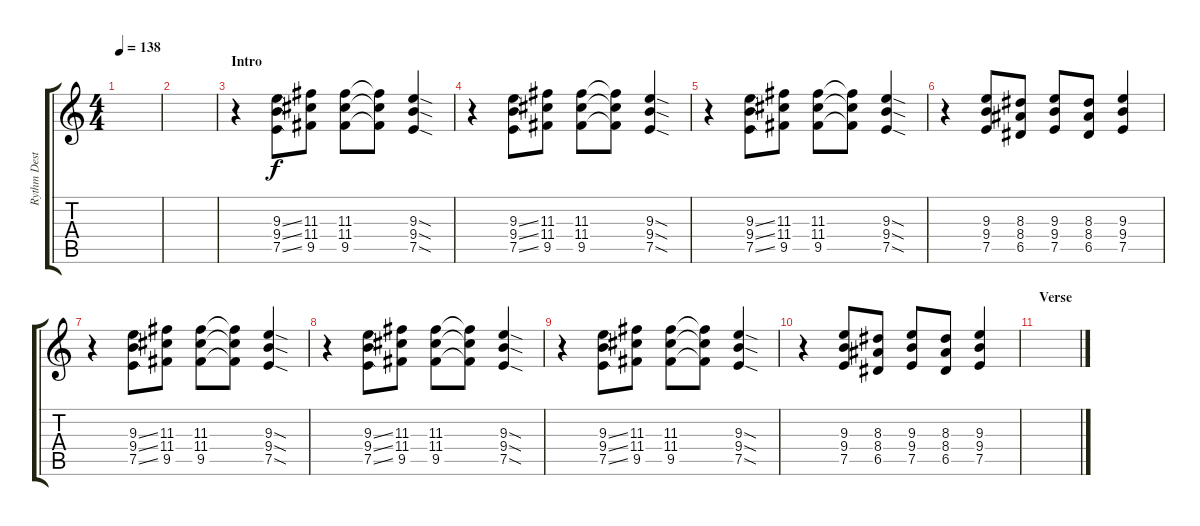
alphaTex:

\track ("Rythm Desto" "Rythm Dest") {instrument distortionguitar}
\staff {score tabs}
\tuning (E4 B3 G3 D3 A2 E2) {hide}
\ts (4 4)
\tempo 138
\clef g2
\ks c
|
|
\section ("" "Intro")
r.4 (9.3{ss} 9.4{ss} 7.5{ss}).8 (11.3 11.4 9.5).8 (11.3 11.4 9.5).8 (11.3{t} 11.4{t} 9.5{t}).8 (9.3{sod} 9.4{sod} 7.5{sod}).4 |
r.4 (9.3{ss} 9.4{ss} 7.5{ss}).8 (11.3 11.4 9.5).8 (11.3 11.4 9.5).8 (11.3{t} 11.4{t} 9.5{t}).8 (9.3{sod} 9.4{sod} 7.5{sod}).4 |
r.4 (9.3{ss} 9.4{ss} 7.5{ss}).8 (11.3 11.4 9.5).8 (11.3 11.4 9.5).8 (11.3{t} 11.4{t} 9.5{t}).8 (9.3{sod} 9.4{sod} 7.5{sod}).4 |
r.4 (9.3 9.4 7.5).8 (8.3 8.4 6.5).8 (9.3 9.4 7.5).8 (8.3 8.4 6.5).8 (9.3 9.4 7.5).4 |
r.4 (9.3{ss} 9.4{ss} 7.5{ss}).8 (11.3 11.4 9.5).8 (11.3 11.4 9.5).8 (11.3{t} 11.4{t} 9.5{t}).8 (9.3{sod} 9.4{sod} 7.5{sod}).4 |
r.4 (9.3{ss} 9.4{ss} 7.5{ss}).8 (11.3 11.4 9.5).8 (11.3 11.4 9.5).8 (11.3{t} 11.4{t} 9.5{t}).8 (9.3{sod} 9.4{sod} 7.5{sod}).4 |
r.4 (9.3{ss} 9.4{ss} 7.5{ss}).8 (11.3 11.4 9.5).8 (11.3 11.4 9.5).8 (11.3{t} 11.4{t} 9.5{t}).8 (9.3{sod} 9.4{sod} 7.5{sod}).4 |
r.4 (9.3 9.4 7.5).8 (8.3 8.4 6.5).8 (9.3 9.4 7.5).8 (8.3 8.4 6.5).8 (9.3 9.4 7.5).4 |
\section ("" "Verse")
